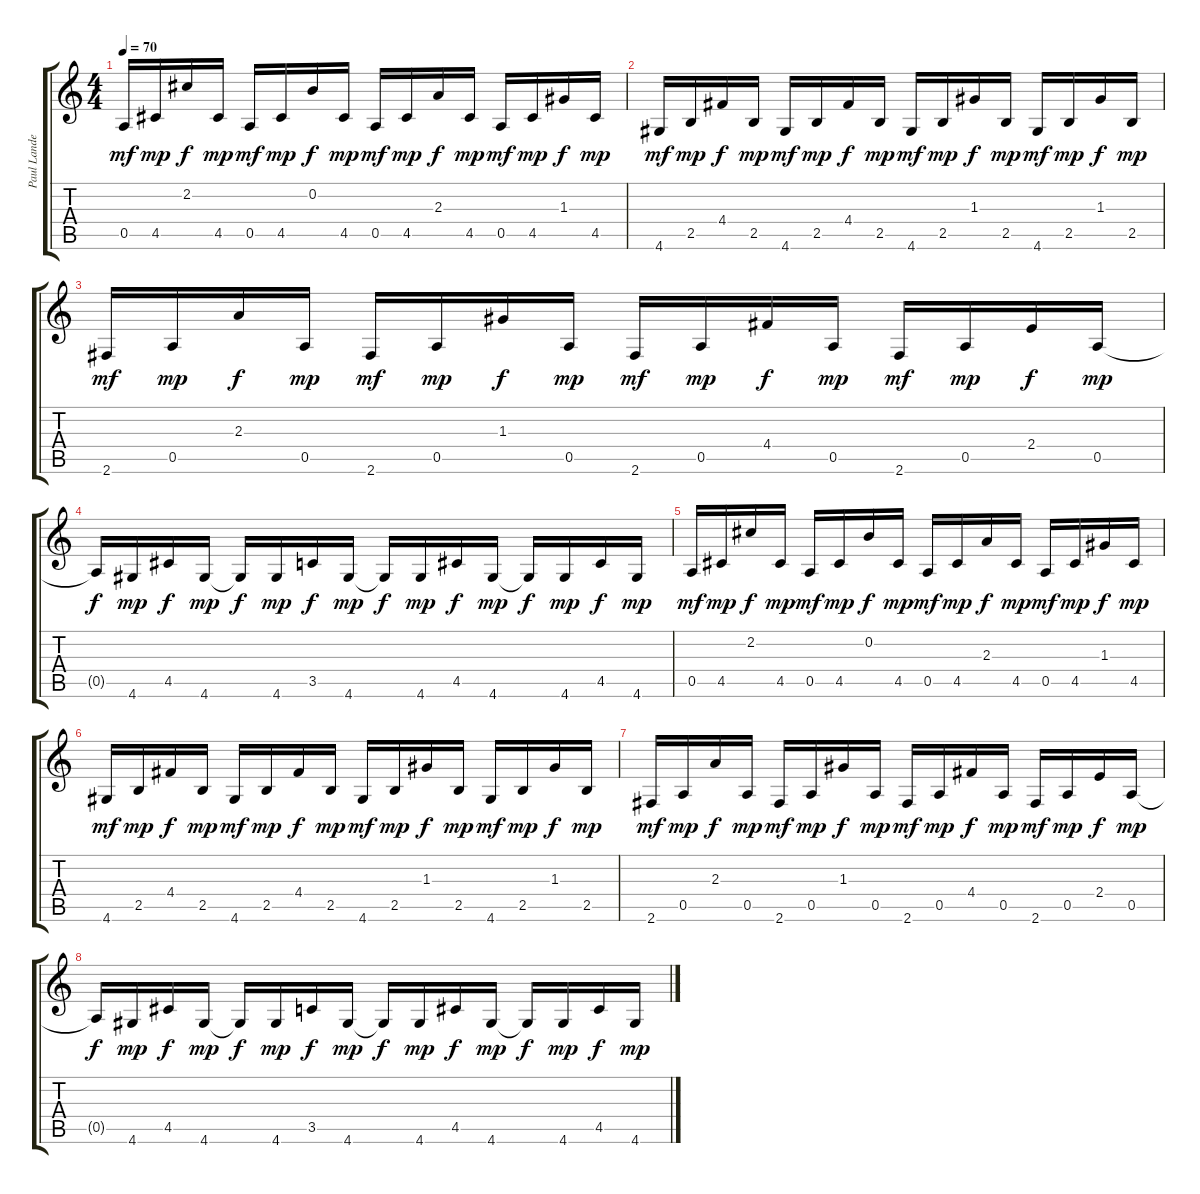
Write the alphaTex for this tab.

\track ("Paul Landers" "Paul Lande") {instrument electricbassfinger}
\staff {score tabs}
\tuning (E4 B3 G3 D3 A2 E2) {hide}
\ts (4 4)
\tempo 70
\clef g2
\ks c
0.5.16{dy mf} 4.5.16{dy mp} 2.2.16{dy f} 4.5.16{dy mp} 0.5.16{dy mf} 4.5.16{dy mp} 0.2.16{dy f} 4.5.16{dy mp} 0.5.16{dy mf} 4.5.16{dy mp} 2.3.16{dy f} 4.5.16{dy mp} 0.5.16{dy mf} 4.5.16{dy mp} 1.3.16{dy f} 4.5.16{dy mp} |
4.6.16{dy mf} 2.5.16{dy mp} 4.4.16{dy f} 2.5.16{dy mp} 4.6.16{dy mf} 2.5.16{dy mp} 4.4.16{dy f} 2.5.16{dy mp} 4.6.16{dy mf} 2.5.16{dy mp} 1.3.16{dy f} 2.5.16{dy mp} 4.6.16{dy mf} 2.5.16{dy mp} 1.3.16{dy f} 2.5.16{dy mp} |
2.6.16{dy mf} 0.5.16{dy mp} 2.3.16{dy f} 0.5.16{dy mp} 2.6.16{dy mf} 0.5.16{dy mp} 1.3.16{dy f} 0.5.16{dy mp} 2.6.16{dy mf} 0.5.16{dy mp} 4.4.16{dy f} 0.5.16{dy mp} 2.6.16{dy mf} 0.5.16{dy mp} 2.4.16{dy f} 0.5.16{dy mp} |
0.5{t}.16{dy f} 4.6.16{dy mp} 4.5.16{dy f} 4.6.16{dy mp} 4.6{t}.16{dy f} 4.6.16{dy mp} 3.5.16{dy f} 4.6.16{dy mp} 4.6{t}.16{dy f} 4.6.16{dy mp} 4.5.16{dy f} 4.6.16{dy mp} 4.6{t}.16{dy f} 4.6.16{dy mp} 4.5.16{dy f} 4.6.16{dy mp} |
0.5.16{dy mf} 4.5.16{dy mp} 2.2.16{dy f} 4.5.16{dy mp} 0.5.16{dy mf} 4.5.16{dy mp} 0.2.16{dy f} 4.5.16{dy mp} 0.5.16{dy mf} 4.5.16{dy mp} 2.3.16{dy f} 4.5.16{dy mp} 0.5.16{dy mf} 4.5.16{dy mp} 1.3.16{dy f} 4.5.16{dy mp} |
4.6.16{dy mf} 2.5.16{dy mp} 4.4.16{dy f} 2.5.16{dy mp} 4.6.16{dy mf} 2.5.16{dy mp} 4.4.16{dy f} 2.5.16{dy mp} 4.6.16{dy mf} 2.5.16{dy mp} 1.3.16{dy f} 2.5.16{dy mp} 4.6.16{dy mf} 2.5.16{dy mp} 1.3.16{dy f} 2.5.16{dy mp} |
2.6.16{dy mf} 0.5.16{dy mp} 2.3.16{dy f} 0.5.16{dy mp} 2.6.16{dy mf} 0.5.16{dy mp} 1.3.16{dy f} 0.5.16{dy mp} 2.6.16{dy mf} 0.5.16{dy mp} 4.4.16{dy f} 0.5.16{dy mp} 2.6.16{dy mf} 0.5.16{dy mp} 2.4.16{dy f} 0.5.16{dy mp} |
0.5{t}.16{dy f} 4.6.16{dy mp} 4.5.16{dy f} 4.6.16{dy mp} 4.6{t}.16{dy f} 4.6.16{dy mp} 3.5.16{dy f} 4.6.16{dy mp} 4.6{t}.16{dy f} 4.6.16{dy mp} 4.5.16{dy f} 4.6.16{dy mp} 4.6{t}.16{dy f} 4.6.16{dy mp} 4.5.16{dy f} 4.6.16{dy mp}
